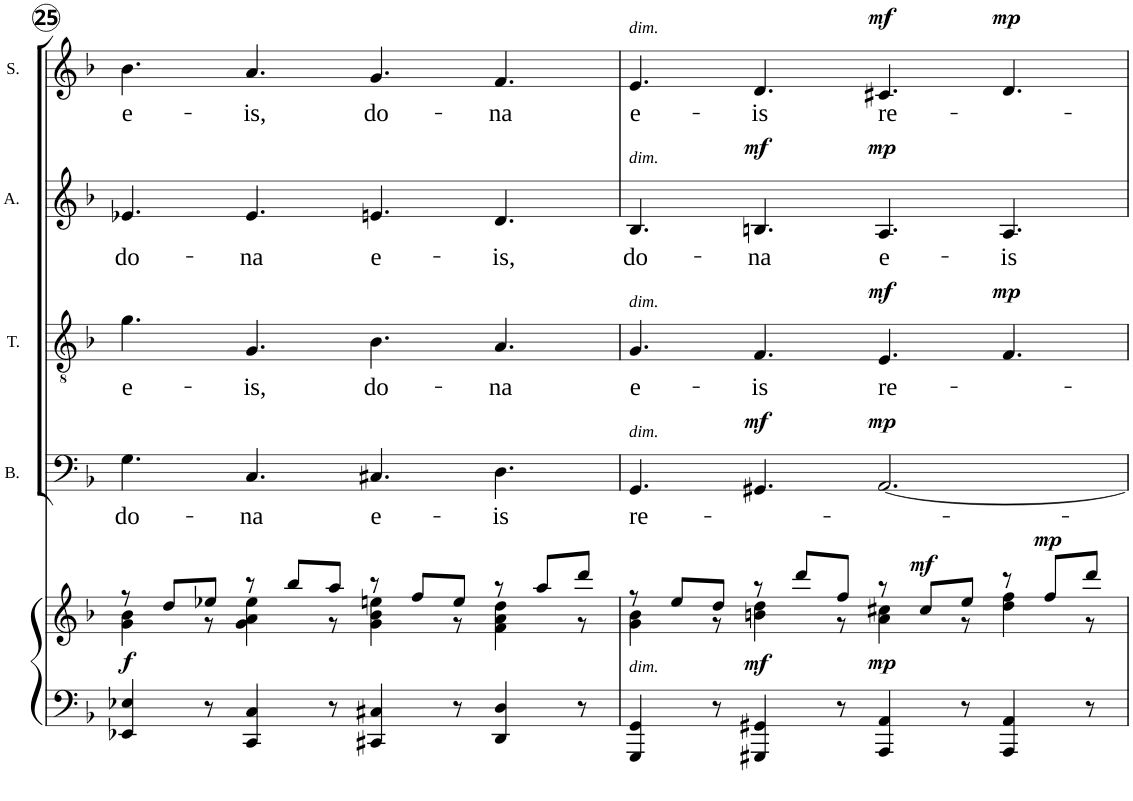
**kern	**kern	**dynam	**kern	**text	**dynam	**kern	**text	**dynam	**kern	**text	**dynam	**kern	**text	**dynam
*part5	*part5	*part5	*part4	*part4	*part4	*part3	*part3	*part3	*part2	*part2	*part2	*part1	*part1	*part1
*staff6	*staff5	*staff5/6	*staff4	*staff4	*staff4	*staff3	*staff3	*staff3	*staff2	*staff2	*staff2	*staff1	*staff1	*staff1
*I"Piano	*	*	*I"Bass	*	*	*I"Tenor	*	*	*I"Alto	*	*	*I"Soprano	*	*
*I'Pno	*	*	*I'B.	*	*	*I'T.	*	*	*I'A.	*	*	*I'S.	*	*
!!LO:PB:g=z
*clefF4	*clefG2	*	*clefF4	*	*	*clefGv2	*	*	*clefG2	*	*	*clefG2	*	*
*k[b-]	*k[b-]	*	*k[b-]	*	*	*k[b-]	*	*	*k[b-]	*	*	*k[b-]	*	*
*M12/8	*M12/8	*	*M12/8	*	*	*M12/8	*	*	*M12/8	*	*	*M12/8	*	*
=25	=25	=25	=25	=25	=25	=25	=25	=25	=25	=25	=25	=25	=25	=25
*	*^	*	*	*	*	*	*	*	*	*	*	*	*	*
!	!	!	!LO:DY:b	!	!LO:LY:b	!	!	!LO:LY:b	!	!	!LO:LY:b	!	!	!LO:LY:b	!
4EE-X/ 4E-X/	8r	4g\ 4b-\	f	4.G\	do-	.	4.g\	e-	.	4.e-X/	do-	.	4.b-\	e-	.
.	8dd/L	.	.	.	.	.	.	.	.	.	.	.	.	.	.
8r	8ee-X/J	8r	.	.	.	.	.	.	.	.	.	.	.	.	.
!	!	!	!	!	!LO:LY:b	!	!	!LO:LY:b	!	!	!LO:LY:b	!	!	!LO:LY:b	!
4CC/ 4C/	8r	4g\ 4a\ 4ee-\	.	4.C/	-na	.	4.G/	-is,	.	4.e-/	-na	.	4.a/	-is,	.
.	8bb-/L	.	.	.	.	.	.	.	.	.	.	.	.	.	.
8r	8aa/J	8r	.	.	.	.	.	.	.	.	.	.	.	.	.
!	!	!	!	!	!LO:LY:b	!	!	!LO:LY:b	!	!	!LO:LY:b	!	!	!LO:LY:b	!
4CC#X/ 4C#X/	8r	4g\ 4b-\ 4een\	.	4.C#X/	e-	.	4.B-\	do-	.	4.en/	e-	.	4.g/	do-	.
.	8ff/L	.	.	.	.	.	.	.	.	.	.	.	.	.	.
8r	8ee/J	8r	.	.	.	.	.	.	.	.	.	.	.	.	.
!	!	!	!	!	!LO:LY:b	!	!	!LO:LY:b	!	!	!LO:LY:b	!	!	!LO:LY:b	!
4DD/ 4D/	8r	4f\ 4a\ 4dd\	.	4.D\	-is	.	4.A/	-na	.	4.d/	-is,	.	4.f/	-na	.
.	8aa/L	.	.	.	.	.	.	.	.	.	.	.	.	.	.
8r	8ddd/J	8r	.	.	.	.	.	.	.	.	.	.	.	.	.
=26	=26	=26	=26	=26	=26	=26	=26	=26	=26	=26	=26	=26	=26	=26	=26
!	!	!	!	!	!	!	!	!	!	!	!	!	!LO:TX:a:i:t=dim.	!	!
!	!	!	!	!	!	!	!	!	!	!LO:TX:a:i:t=dim.	!	!	!	!	!
!	!	!	!	!	!	!	!LO:TX:a:i:t=dim.	!	!	!	!	!	!	!	!
!	!	!	!	!LO:TX:a:i:t=dim.	!	!	!	!	!	!	!	!	!	!	!
!LO:TX:a:i:t=dim.	!	!	!	!	!	!	!	!	!	!	!	!	!	!	!
!	!	!	!	!	!LO:LY:b	!	!	!LO:LY:b	!	!	!LO:LY:b	!	!	!LO:LY:b	!
4GGG/ 4GG/	8r	4g\ 4b-\	.	4.GG/	re-	.	4.G/	e-	.	4.B-/	do-	.	4.e/	e-	.
.	8ee/L	.	.	.	.	.	.	.	.	.	.	.	.	.	.
8r	8dd/J	8r	.	.	.	.	.	.	.	.	.	.	.	.	.
!	!	!	!LO:DY:a=2	!	!	!LO:DY:a	!	!LO:LY:b	!	!	!LO:LY:b	!LO:DY:a	!	!LO:LY:b	!
4GGG#X/ 4GG#X/	8r	4bn\ 4dd\	mf	4.GG#X/	.	mf	4.F/	-is	.	4.Bn/	-na	mf	4.d/	-is	.
.	8ddd/L	.	.	.	.	.	.	.	.	.	.	.	.	.	.
8r	8ff/J	8r	.	.	.	.	.	.	.	.	.	.	.	.	.
!	!	!	!LO:DY:a=2	!	!	!LO:DY:a	!	!LO:LY:b	!LO:DY:a	!	!LO:LY:b	!LO:DY:a	!	!LO:LY:b	!LO:DY:a
4AAA/ 4AA/	8r	4a\ 4cc#X\	mp	[2.AA/	.	mp	4.E/	re-	mf	4.A/	e-	mp	4.c#X/	re-	mf
!	!	!	!LO:DY:a	!	!	!	!	!	!	!	!	!	!	!	!
.	8cc#/L	.	mf	.	.	.	.	.	.	.	.	.	.	.	.
8r	8ee/J	8r	.	.	.	.	.	.	.	.	.	.	.	.	.
!	!	!	!	!	!	!	!	!	!LO:DY:a	!	!LO:LY:b	!	!	!	!LO:DY:a
4AAA/ 4AA/	8r	4dd\ 4ff\	.	.	.	.	4.F/	.	mp	4.A/	-is	.	4.d/	.	mp
!	!	!	!LO:DY:a	!	!	!	!	!	!	!	!	!	!	!	!
.	8ff/L	.	mp	.	.	.	.	.	.	.	.	.	.	.	.
8r	8ddd/J	8r	.	.	.	.	.	.	.	.	.	.	.	.	.
*	*v	*v	*	*	*	*	*	*	*	*	*	*	*	*	*
=	=	=	=	=	=	=	=	=	=	=	=	=	=	=
*-	*-	*-	*-	*-	*-	*-	*-	*-	*-	*-	*-	*-	*-	*-
